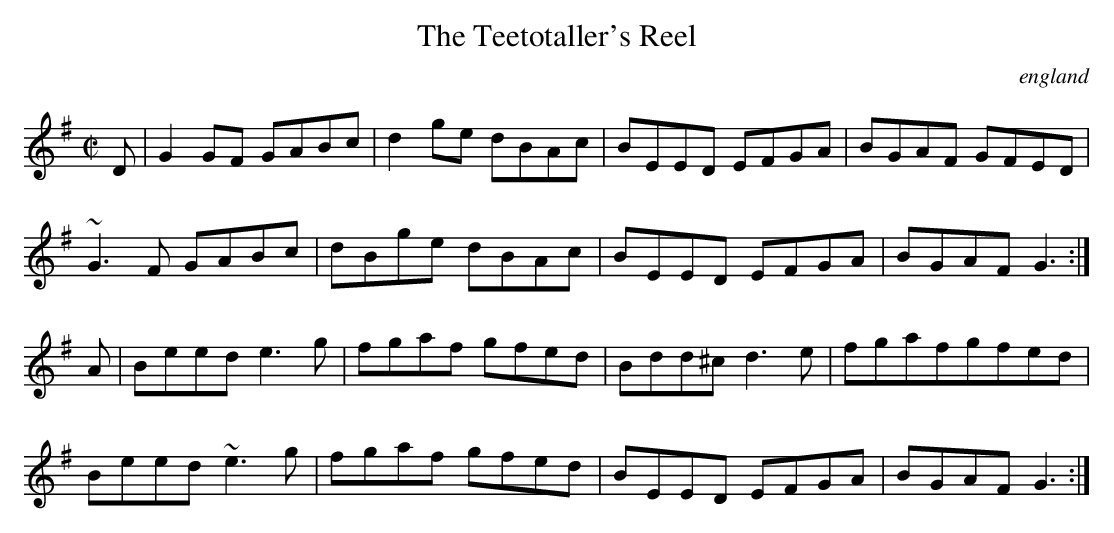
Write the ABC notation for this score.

X:1
T:Teetotaller's Reel, The
O:england
M:C|
E:9
K:G
D|G2GF GABc|d2ge dBAc|BEED EFGA|BGAF GFED|
~G3F GABc|dBge dBAc|BEED EFGA|BGAF G3:|
A|Beed e3g|fgaf gfed|Bdd^c d3 e|fgafgfed|
Beed ~e3 g|fgaf gfed|BEED EFGA|BGAF G3:|
\break
